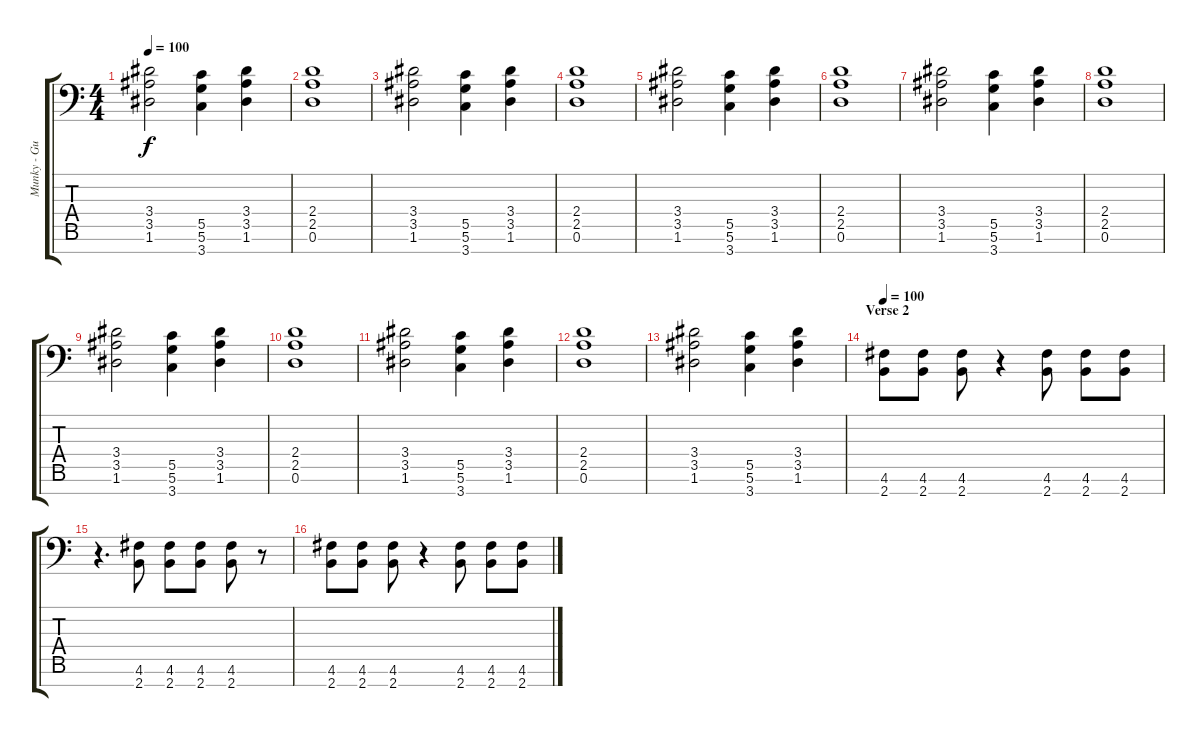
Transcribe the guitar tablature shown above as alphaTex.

\track ("Munky - Guitar" "Munky - Gu") {instrument overdrivenguitar}
\staff {score tabs}
\tuning (D4 A3 F3 C3 G2 D2 A1) {hide}
\ts (4 4)
\tempo 100
\clef f4
\ks c
(3.4 3.5 1.6).2{dy f} (5.5 5.6 3.7).4 (3.4 3.5 1.6).4 |
(2.4 2.5 0.6).1 |
(3.4 3.5 1.6).2 (5.5 5.6 3.7).4 (3.4 3.5 1.6).4 |
(2.4 2.5 0.6).1 |
(3.4 3.5 1.6).2 (5.5 5.6 3.7).4 (3.4 3.5 1.6).4 |
(2.4 2.5 0.6).1 |
(3.4 3.5 1.6).2 (5.5 5.6 3.7).4 (3.4 3.5 1.6).4 |
(2.4 2.5 0.6).1 |
(3.4 3.5 1.6).2 (5.5 5.6 3.7).4 (3.4 3.5 1.6).4 |
(2.4 2.5 0.6).1 |
(3.4 3.5 1.6).2 (5.5 5.6 3.7).4 (3.4 3.5 1.6).4 |
(2.4 2.5 0.6).1 |
(3.4 3.5 1.6).2 (5.5 5.6 3.7).4 (3.4 3.5 1.6).4 |
\section ("" "Verse 2")
\tempo 100
(4.6 2.7).8{volume 10 balance 3 instrument distortionguitar} (4.6 2.7).8 (4.6 2.7).8 r.4 (4.6 2.7).8 (4.6 2.7).8 (4.6 2.7).8 |
r.4{d} (4.6 2.7).8 (4.6 2.7).8 (4.6 2.7).8 (4.6 2.7).8 r.8 |
(4.6 2.7).8 (4.6 2.7).8 (4.6 2.7).8 r.4 (4.6 2.7).8 (4.6 2.7).8 (4.6 2.7).8
